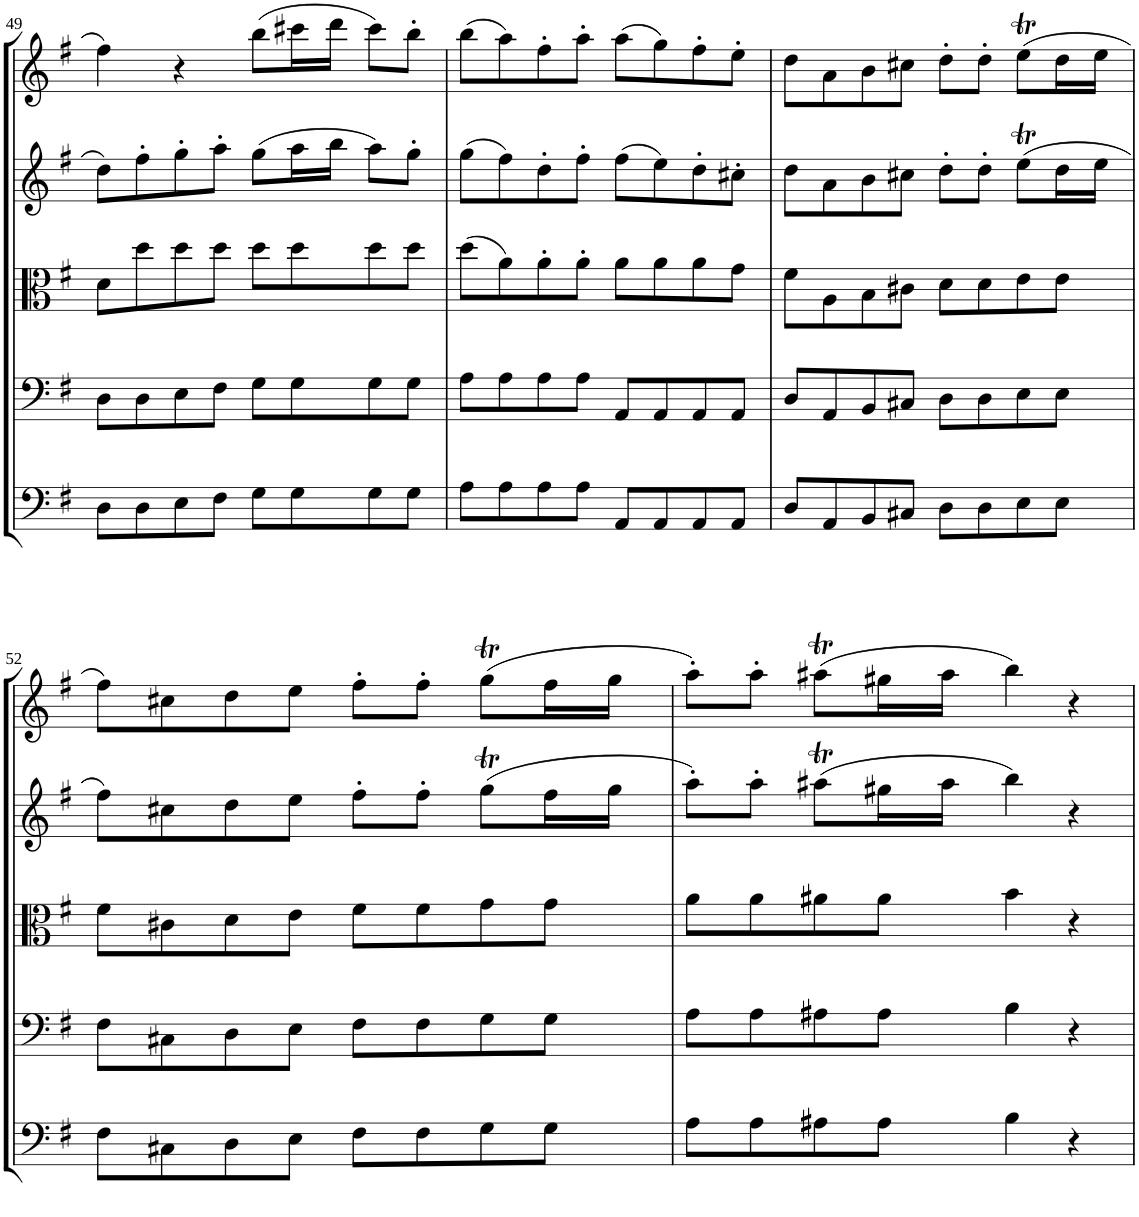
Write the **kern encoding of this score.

**kern	**kern	**kern	**kern	**kern
*part5	*part4	*part3	*part2	*part1
*staff5	*staff4	*staff3	*staff2	*staff1
*I"Contrabaix	*I"Violoncel	*I"Viola	*I"Violí II	*I"Violí I
!!LO:PB:g=z
*clefF4	*clefF4	*clefC3	*clefG2	*clefG2
*Trd7c12	*	*	*	*
*k[f#]	*k[f#]	*k[f#]	*k[f#]	*k[f#]
*M4/4	*M4/4	*M4/4	*M4/4	*M4/4
*met(c)	*met(c)	*met(c)	*met(c)	*met(c)
=49	=49	=49	=49	=49
8D\L	8D\L	8d\L	8dd\L	4ff#\
8D\	8D\	8dd\	8ff#'\	.
8E\	8E\	8dd\	8gg'\	4r
8F#\J	8F#\J	8dd\J	8aa'\J	.
8G\L	8G\L	8dd\L	(8gg\L	(8bb\L
8G\	8G\	8dd\	16aa\L	16ccc#X\L
.	.	.	16bb\JJ	16ddd\JJ
8G\	8G\	8dd\	8aa\L)	8ccc#\L)
8G\J	8G\J	8dd\J	8gg'\J	8bb'\J
=50	=50	=50	=50	=50
8A\L	8A\L	(8dd\L	(8gg\L	(8bb\L
8A\	8A\	8a\)	8ff#\)	8aa\)
8A\	8A\	8a'\	8dd'\	8ff#'\
8A\J	8A\J	8a'\J	8ff#'\J	8aa'\J
8AA/L	8AA/L	8a\L	(8ff#\L	(8aa\L
8AA/	8AA/	8a\	8ee\)	8gg\)
8AA/	8AA/	8a\	8dd'\	8ff#'\
8AA/J	8AA/J	8g\J	8cc#X'\J	8ee'\J
=51	=51	=51	=51	=51
8D/L	8D/L	8f#\L	8dd\L	8dd\L
8AA/	8AA/	8A\	8a\	8a\
8BB/	8BB/	8B\	8b\	8b\
8C#X/J	8C#X/J	8c#X\J	8cc#X\J	8cc#X\J
8D\L	8D\L	8d\L	8dd'>\L	8dd'>\L
8D\	8D\	8d\	8dd'>\J	8dd'>\J
8E\	8E\	8e\	(>8eeT\L	(>8eeT\L
8E\J	8E\J	8e\J	16dd\L	16dd\L
.	.	.	16ee\JJ	16ee\JJ
!!LO:LB:g=z
=52	=52	=52	=52	=52
8F#\L	8F#\L	8f#\L	8ff#\L)	8ff#\L)
8C#X\	8C#X\	8c#X\	8cc#X\	8cc#X\
8D\	8D\	8d\	8dd\	8dd\
8E\J	8E\J	8e\J	8ee\J	8ee\J
8F#\L	8F#\L	8f#\L	8ff#'>\L	8ff#'>\L
8F#\	8F#\	8f#\	8ff#'>\J	8ff#'>\J
8G\	8G\	8g\	(>8ggT\L	(>8ggT\L
8G\J	8G\J	8g\J	16ff#\L	16ff#\L
.	.	.	16gg\JJ	16gg\JJ
=53	=53	=53	=53	=53
8A\L	8A\L	8a\L	8aa'>\L)	8aa'>\L)
8A\	8A\	8a\	8aa'>\J	8aa'>\J
8A#X\	8A#X\	8a#X\	(>8aa#Xt\L	(>8aa#Xt\L
8A#\J	8A#\J	8a#\J	16gg#X\L	16gg#X\L
.	.	.	16aa#\JJ	16aa#\JJ
4B\	4B\	4b\	4bb\)	4bb\)
4r	4r	4r	4r	4r
=	=	=	=	=
*-	*-	*-	*-	*-
